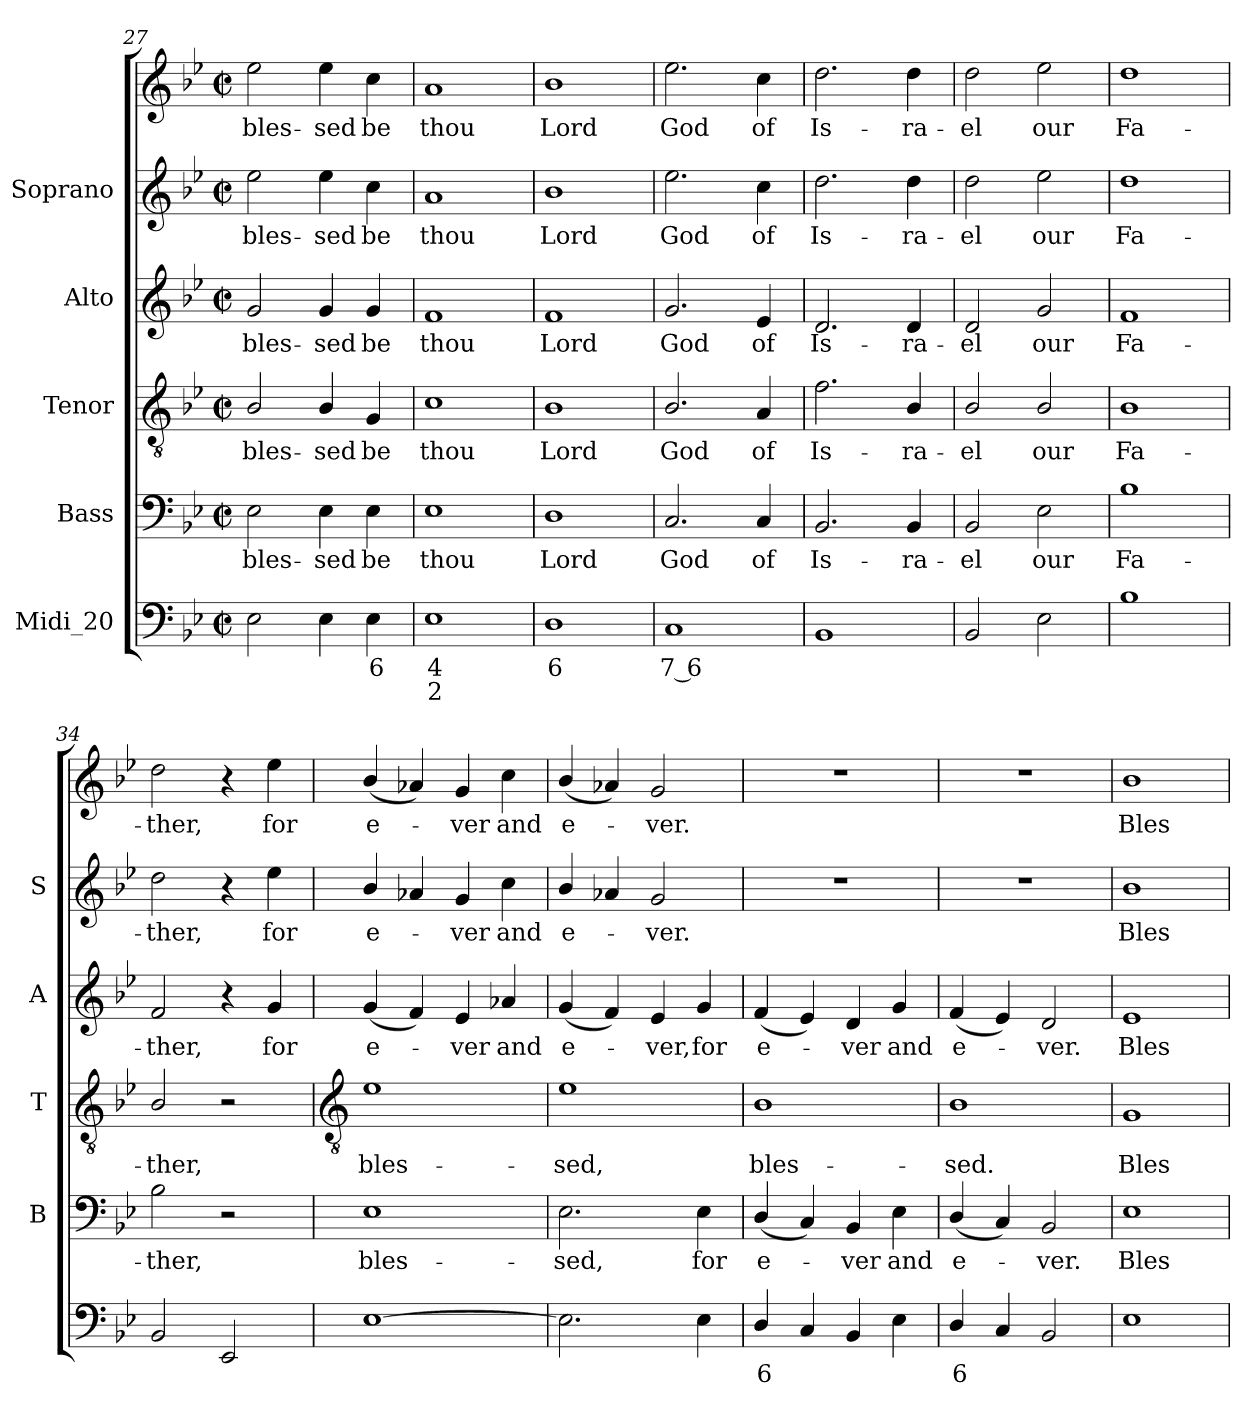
**kern	**text	**text	**kern	**text	**kern	**text	**kern	**text	**kern	**text	**kern	**text
*part5	*part5	*part5	*part4	*part4	*part3	*part3	*part2	*part2	*part1	*part1	*part1	*part1
*staff6	*staff6	*staff6	*staff5	*staff5	*staff4	*staff4	*staff3	*staff3	*staff2	*staff2	*staff1	*staff1
*I"Midi_20	*	*	*I"Bass	*	*I"Tenor	*	*I"Alto	*	*I"Soprano	*	*	*
*	*	*	*I'B	*	*I'T	*	*I'A	*	*I'S	*	*	*
*clefF4	*	*	*clefF4	*	*clefGv2	*	*clefG2	*	*	*	*clefG2	*
*k[b-e-]	*	*	*k[b-e-]	*	*k[b-e-]	*	*k[b-e-]	*	*k[b-e-]	*	*k[b-e-]	*
*B-:	*	*	*B-:	*	*B-:	*	*B-:	*	*B-:	*	*B-:	*
*M2/2	*	*	*M2/2	*	*M2/2	*	*M2/2	*	*M2/2	*	*M2/2	*
*met(c|)	*	*	*met(c|)	*	*met(c|)	*	*met(c|)	*	*met(c|)	*	*met(c|)	*
=27	=27	=27	=27	=27	=27	=27	=27	=27	=27	=27	=27	=27
!	!	!	!	!LO:LY:b	!	!LO:LY:b	!	!LO:LY:b	!	!LO:LY:b	!	!LO:LY:b
2E-	.	.	2E-	bles-	2B-/	bles-	2g	bles-	2ee-	bles-	2ee-	bles-
!	!	!	!	!LO:LY:b	!	!LO:LY:b	!	!LO:LY:b	!	!LO:LY:b	!	!LO:LY:b
4E-	.	.	4E-	-sed	4B-/	-sed	4g	-sed	4ee-	-sed	4ee-	-sed
!	!LO:LY:b	!	!	!LO:LY:b	!	!LO:LY:b	!	!LO:LY:b	!	!LO:LY:b	!	!LO:LY:b
4E-	6	.	4E-	be	4G	be	4g	be	4cc	be	4cc	be
=28	=28	=28	=28	=28	=28	=28	=28	=28	=28	=28	=28	=28
!	!LO:LY:b	!LO:LY:b	!	!LO:LY:b	!	!LO:LY:b	!	!LO:LY:b	!	!LO:LY:b	!	!LO:LY:b
1E-	4	2	1E-	thou	1c	thou	1f	thou	1a	thou	1a	thou
=29	=29	=29	=29	=29	=29	=29	=29	=29	=29	=29	=29	=29
!	!LO:LY:b	!	!	!LO:LY:b	!	!LO:LY:b	!	!LO:LY:b	!	!LO:LY:b	!	!LO:LY:b
1D	6	.	1D	Lord	1B-	Lord	1f	Lord	1b-	Lord	1b-	Lord
=30	=30	=30	=30	=30	=30	=30	=30	=30	=30	=30	=30	=30
!	!LO:LY:b	!	!	!LO:LY:b	!	!LO:LY:b	!	!LO:LY:b	!	!LO:LY:b	!	!LO:LY:b
1C	7 6	.	2.C	God	2.B-/	God	2.g	God	2.ee-	God	2.ee-	God
!	!	!	!	!LO:LY:b	!	!LO:LY:b	!	!LO:LY:b	!	!LO:LY:b	!	!LO:LY:b
.	.	.	4C	of	4A	of	4e-	of	4cc	of	4cc	of
=31	=31	=31	=31	=31	=31	=31	=31	=31	=31	=31	=31	=31
!	!	!	!	!LO:LY:b	!	!LO:LY:b	!	!LO:LY:b	!	!LO:LY:b	!	!LO:LY:b
1BB-	.	.	2.BB-	Is-	2.f	Is-	2.d	Is-	2.dd	Is-	2.dd	Is-
!	!	!	!	!LO:LY:b	!	!LO:LY:b	!	!LO:LY:b	!	!LO:LY:b	!	!LO:LY:b
.	.	.	4BB-	-ra-	4B-/	-ra-	4d	-ra-	4dd	-ra-	4dd	-ra-
=32	=32	=32	=32	=32	=32	=32	=32	=32	=32	=32	=32	=32
!	!	!	!	!LO:LY:b	!	!LO:LY:b	!	!LO:LY:b	!	!LO:LY:b	!	!LO:LY:b
2BB-	.	.	2BB-	-el	2B-/	-el	2d	-el	2dd	-el	2dd	-el
!	!	!	!	!LO:LY:b	!	!LO:LY:b	!	!LO:LY:b	!	!LO:LY:b	!	!LO:LY:b
2E-	.	.	2E-	our	2B-/	our	2g	our	2ee-	our	2ee-	our
=33	=33	=33	=33	=33	=33	=33	=33	=33	=33	=33	=33	=33
!	!	!	!	!LO:LY:b	!	!LO:LY:b	!	!LO:LY:b	!	!LO:LY:b	!	!LO:LY:b
1B-	.	.	1B-	Fa-	1B-	Fa-	1f	Fa-	1dd	Fa-	1dd	Fa-
=34	=34	=34	=34	=34	=34	=34	=34	=34	=34	=34	=34	=34
!	!	!	!	!LO:LY:b	!	!LO:LY:b	!	!LO:LY:b	!	!LO:LY:b	!	!LO:LY:b
2BB-	.	.	2B-	-ther,	2B-/	-ther,	2f	-ther,	2dd	-ther,	2dd	-ther,
2EE-	.	.	2r	.	2r	.	4r	.	4r	.	4r	.
!	!	!	!	!	!	!	!	!LO:LY:b	!	!LO:LY:b	!	!LO:LY:b
.	.	.	.	.	.	.	4g	for	4ee-	for	4ee-	for
!!LO:LB:g=z
=35	=35	=35	=35	=35	=35	=35	=35	=35	=35	=35	=35	=35
*	*	*	*	*	*clefGv2	*	*	*	*	*	*	*
!	!	!	!	!LO:LY:b	!	!LO:LY:b	!	!LO:LY:b	!	!LO:LY:b	!	!LO:LY:b
[1E-	.	.	1E-	bles-	1e-	bles-	(<4g	e-	4b-/	e-	(<4b-/	e-
.	.	.	.	.	.	.	4f)	.	4a-X	.	4a-X)	.
!	!	!	!	!	!	!	!	!LO:LY:b	!	!LO:LY:b	!	!LO:LY:b
.	.	.	.	.	.	.	4e-	ver	4g	ver	4g	ver
!	!	!	!	!	!	!	!	!LO:LY:b	!	!LO:LY:b	!	!LO:LY:b
.	.	.	.	.	.	.	4a-X	and	4cc	and	4cc	and
=36	=36	=36	=36	=36	=36	=36	=36	=36	=36	=36	=36	=36
!	!	!	!	!LO:LY:b	!	!LO:LY:b	!	!LO:LY:b	!	!LO:LY:b	!	!LO:LY:b
2.E-]	.	.	2.E-	-sed,	1e-	-sed,	(<4g	e-	4b-/	e-	(<4b-/	e-
.	.	.	.	.	.	.	4f)	.	4a-X	.	4a-X)	.
!	!	!	!	!	!	!	!	!LO:LY:b	!	!LO:LY:b	!	!LO:LY:b
.	.	.	.	.	.	.	4e-	ver,	2g	ver.	2g	ver.
!	!	!	!	!LO:LY:b	!	!	!	!LO:LY:b	!	!	!	!
4E-	.	.	4E-	for	.	.	4g	for	.	.	.	.
=37	=37	=37	=37	=37	=37	=37	=37	=37	=37	=37	=37	=37
!	!LO:LY:b	!	!	!LO:LY:b	!	!LO:LY:b	!	!LO:LY:b	!	!	!	!
4D/	6	.	(<4D/	e-	1B-	bles-	(<4f	e-	1r	.	1r	.
4C	.	.	4C)	.	.	.	4e-)	.	.	.	.	.
!	!	!	!	!LO:LY:b	!	!	!	!LO:LY:b	!	!	!	!
4BB-	.	.	4BB-	ver	.	.	4d	ver	.	.	.	.
!	!	!	!	!LO:LY:b	!	!	!	!LO:LY:b	!	!	!	!
4E-	.	.	4E-	and	.	.	4g	and	.	.	.	.
=38	=38	=38	=38	=38	=38	=38	=38	=38	=38	=38	=38	=38
!	!LO:LY:b	!	!	!LO:LY:b	!	!LO:LY:b	!	!LO:LY:b	!	!	!	!
4D/	6	.	(<4D/	e-	1B-	-sed.	(<4f	e-	1r	.	1r	.
4C	.	.	4C)	.	.	.	4e-)	.	.	.	.	.
!	!	!	!	!LO:LY:b	!	!	!	!LO:LY:b	!	!	!	!
2BB-	.	.	2BB-	ver.	.	.	2d	ver.	.	.	.	.
=39	=39	=39	=39	=39	=39	=39	=39	=39	=39	=39	=39	=39
!	!	!	!	!LO:LY:b	!	!LO:LY:b	!	!LO:LY:b	!	!LO:LY:b	!	!LO:LY:b
1E-	.	.	1E-	Bles-	1G	Bles-	1e-	Bles-	1b-	Bles-	1b-	Bles-
=	=	=	=	=	=	=	=	=	=	=	=	=
*-	*-	*-	*-	*-	*-	*-	*-	*-	*-	*-	*-	*-
